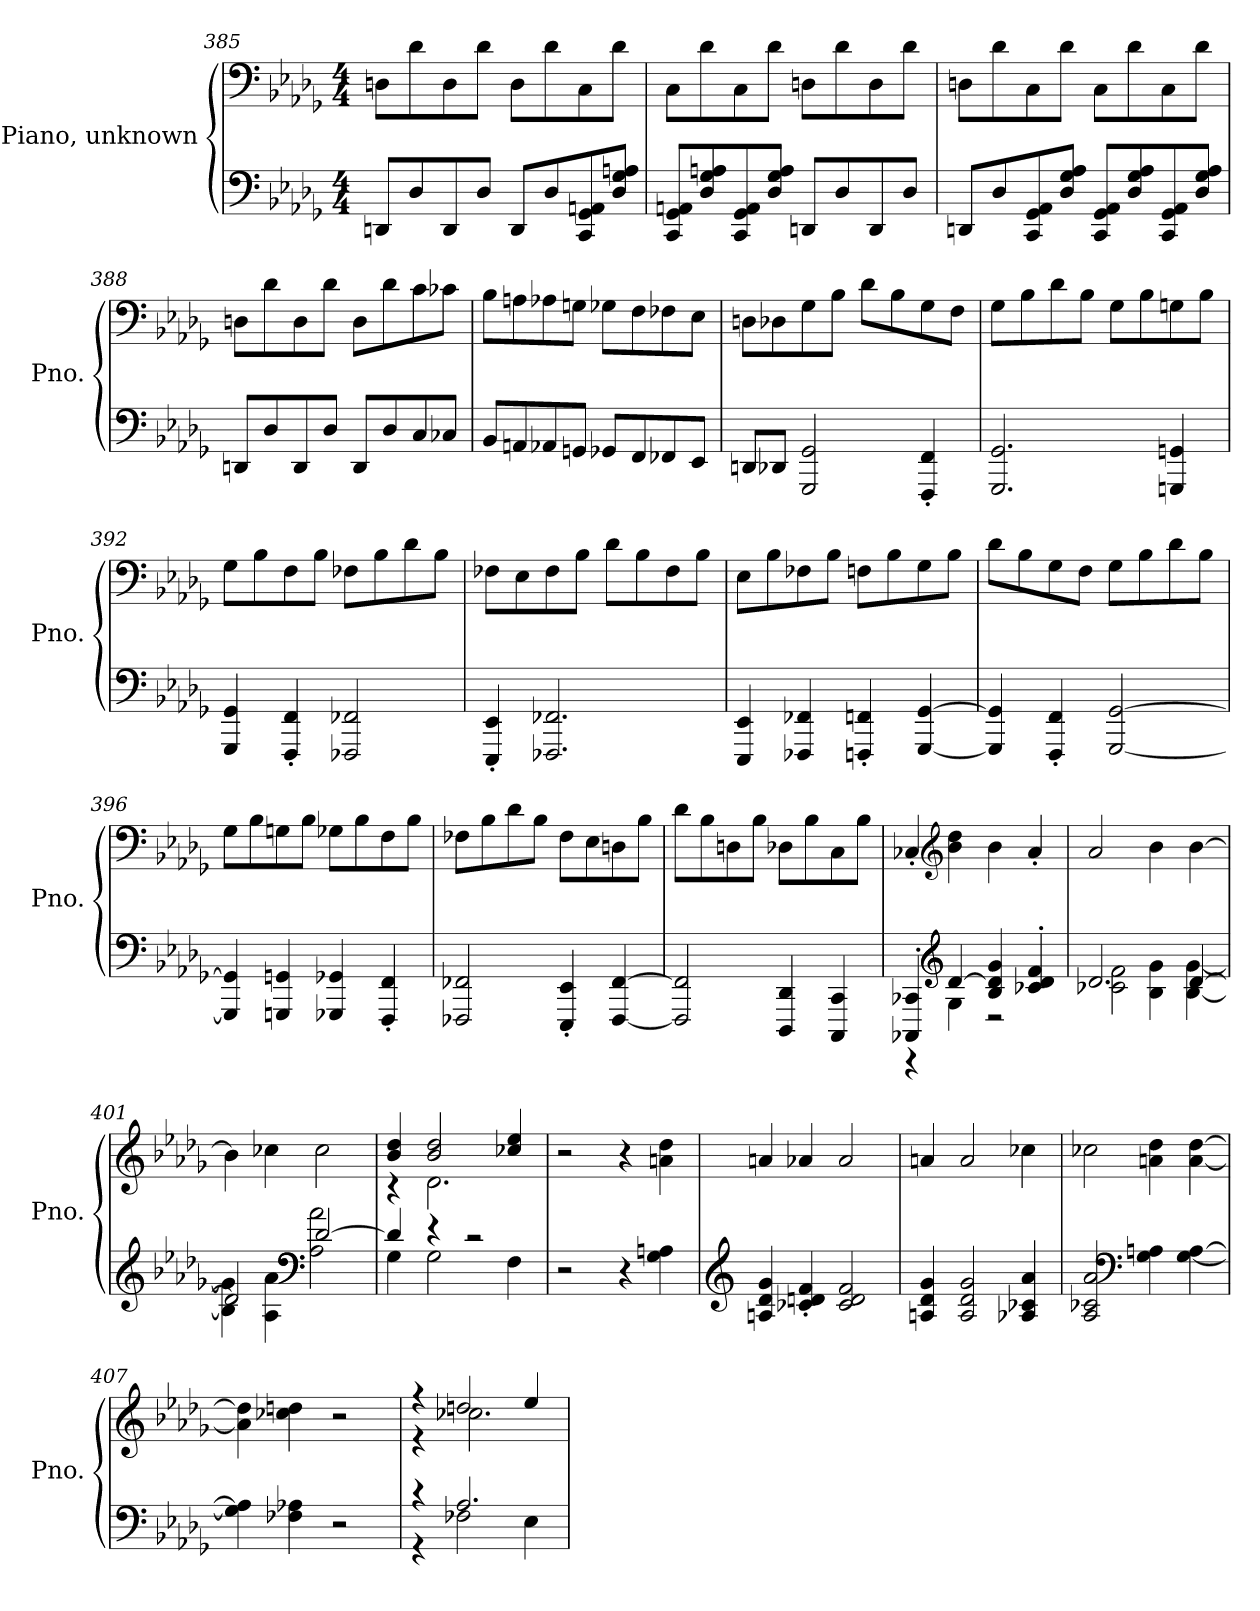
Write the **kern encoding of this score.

**kern	**kern
*part1	*part1
*staff2	*staff1
*I"Piano, unknown	*
*I'Pno.	*
!!LO:LB:g=z
*clefF4	*clefF4
*k[b-e-a-d-g-]	*k[b-e-a-d-g-]
*M4/4	*M4/4
=385	=385
8DDn/L	8Dn\L
8D-/	8d-\
8DD/	8D\
8D-/J	8d-\J
8DD/L	8D\L
8D-/	8d-\
8CC/ 8GG-/ 8AAn/	8C\
8D-/ 8G-/ 8An/J	8d-\J
=386	=386
8CC/ 8GG-/ 8AAn/L	8C\L
8D-/ 8G-/ 8An/	8d-\
8CC/ 8GG-/ 8AA/	8C\
8D-/ 8G-/ 8A/J	8d-\J
8DDn/L	8Dn\L
8D-/	8d-\
8DD/	8D\
8D-/J	8d-\J
=387	=387
8DDn/L	8Dn\L
8D-/	8d-\
8CC/ 8GG-/ 8AA-/	8C\
8D-/ 8G-/ 8A-/J	8d-\J
8CC/ 8GG-/ 8AA-/L	8C\L
8D-/ 8G-/ 8A-/	8d-\
8CC/ 8GG-/ 8AA-/	8C\
8D-/ 8G-/ 8A-/J	8d-\J
!!LO:LB:g=z
=388	=388
8DDn/L	8Dn\L
8D-/	8d-\
8DD/	8D\
8D-/J	8d-\J
8DD/L	8D\L
8D-/	8d-\
8C/	8c\
8C-X/J	8c-X\J
=389	=389
8BB-/L	8B-\L
8AAn/	8An\
8AA-X/	8A-X\
8GGn/J	8Gn\J
8GG-X/L	8G-X\L
8FF/	8F\
8FF-X/	8F-X\
8EE-/J	8E-\J
=390	=390
8DDn/L	8Dn\L
8DD-X/J	8D-X\
2GGG-/ 2GG-/	8G-\
.	8B-\J
.	8d-\L
.	8B-\
4FFF/' 4FF/'	8G-\
.	8F\J
=391	=391
2.GGG-/ 2.GG-/	8G-\L
.	8B-\
.	8d-\
.	8B-\J
.	8G-\L
.	8B-\
4GGGn/ 4GGn/	8Gn\
.	8B-\J
!!LO:PB:g=z
=392	=392
4GGG-/ 4GG-/	8G-\L
.	8B-\
4FFF/' 4FF/'	8F\
.	8B-\J
2FFF-X/ 2FF-X/	8F-X\L
.	8B-\
.	8d-\
.	8B-\J
=393	=393
4EEE-/' 4EE-/'	8F-X\L
.	8E-\
2.FFF-X/ 2.FF-X/	8F-\
.	8B-\J
.	8d-\L
.	8B-\
.	8F-\
.	8B-\J
=394	=394
4EEE-/ 4EE-/	8E-\L
.	8B-\
4FFF-X/ 4FF-X/	8F-X\
.	8B-\J
4FFFn/' 4FFn/'	8Fn\L
.	8B-\
[4GGG-/ [4GG-/	8G-\
.	8B-\J
=395	=395
4GGG-/] 4GG-/]	8d-\L
.	8B-\
4FFF/' 4FF/'	8G-\
.	8F\J
[2GGG-/ [2GG-/	8G-\L
.	8B-\
.	8d-\
.	8B-\J
!!LO:LB:g=z
=396	=396
4GGG-/] 4GG-/]	8G-\L
.	8B-\
4GGGn/ 4GGn/	8Gn\
.	8B-\J
4GGG-X/ 4GG-X/	8G-X\L
.	8B-\
4FFF/' 4FF/'	8F\
.	8B-\J
=397	=397
2FFF-X/ 2FF-X/	8F-X\L
.	8B-\
.	8d-\
.	8B-\J
4EEE-/' 4EE-/'	8F-\L
.	8E-\
[4FFF-/ [4FF-/	8Dn\
.	8B-\J
=398	=398
2FFF-/] 2FF-/]	8d-\L
.	8B-\
.	8Dn\
.	8B-\J
4DDD-/ 4DD-/	8D-X\L
.	8B-\
4CCC/ 4CC/	8C\
.	8B-\J
=399	=399
*^	*
4CCC-X/' 4CC-X/'	4r	4C-X'/
*clefG2	*	*clefG2
[4d-/	4G-\	4b-\ 4dd-\
4B-/ 4d-/] 4g-/	2r	4b-\
4c-X/' 4d-/' 4f/'	.	4a-'/
!!LO:LB:g=z
=400	=400	=400
2.d-/	2c-X\ 2f\	2a-/
.	4B-\ 4g-\	4b-\
[4d-/	[4B-\ [4g-\	[4b-\
=401	=401	=401
2d-/]	4B-\] 4g-\]	4b-\]
.	4A-\ 4a-\	4cc-X\
*clefF4	*	*
[2d-/	2A-\ 2a-\	2cc-\
=402	=402	=402
*	*	*^
4d-/]	4G-\	4b-/ 4dd-/	4r
4r	2G-\	2b-/ 2dd-/	2.d-\
2r	.	.	.
.	4F\	4cc-X/ 4ee-/	.
*v	*v	*	*
*	*v	*v
=403	=403
2r	2r
4r	4r
4G-\ 4An\	4an\ 4dd-\
=404	=404
*clefG2	*
4An/ 4d-/ 4g-/	4an/
4c-X/' 4dn/' 4f/'	4a-X/
2c-/ 2d/ 2f/	2a-/
=405	=405
4An/ 4d-/ 4g-/	4an/
2A/ 2d-/ 2g-/	2a/
4A-X/ 4c-X/ 4a-/	4cc-X\
!!LO:LB:g=z
=406	=406
2A-/ 2c-X/ 2a-/	2cc-X\
*clefF4	*
4G-\ 4An\	4an\ 4dd-\
[4G-\ [4A\	[4a\ [4dd-\
=407	=407
4G-\] 4A\]	4a\] 4dd-\]
4F-X\ 4A-X\	4cc-X\ 4ddn\
2r	2r
=408	=408
*^	*^
4r	4r	4r	4r
2.A-/	2F-X\	2ddn/	2.cc-X\
.	4E-\	4ee-/	.
*v	*v	*	*
*	*v	*v
=	=
*-	*-
